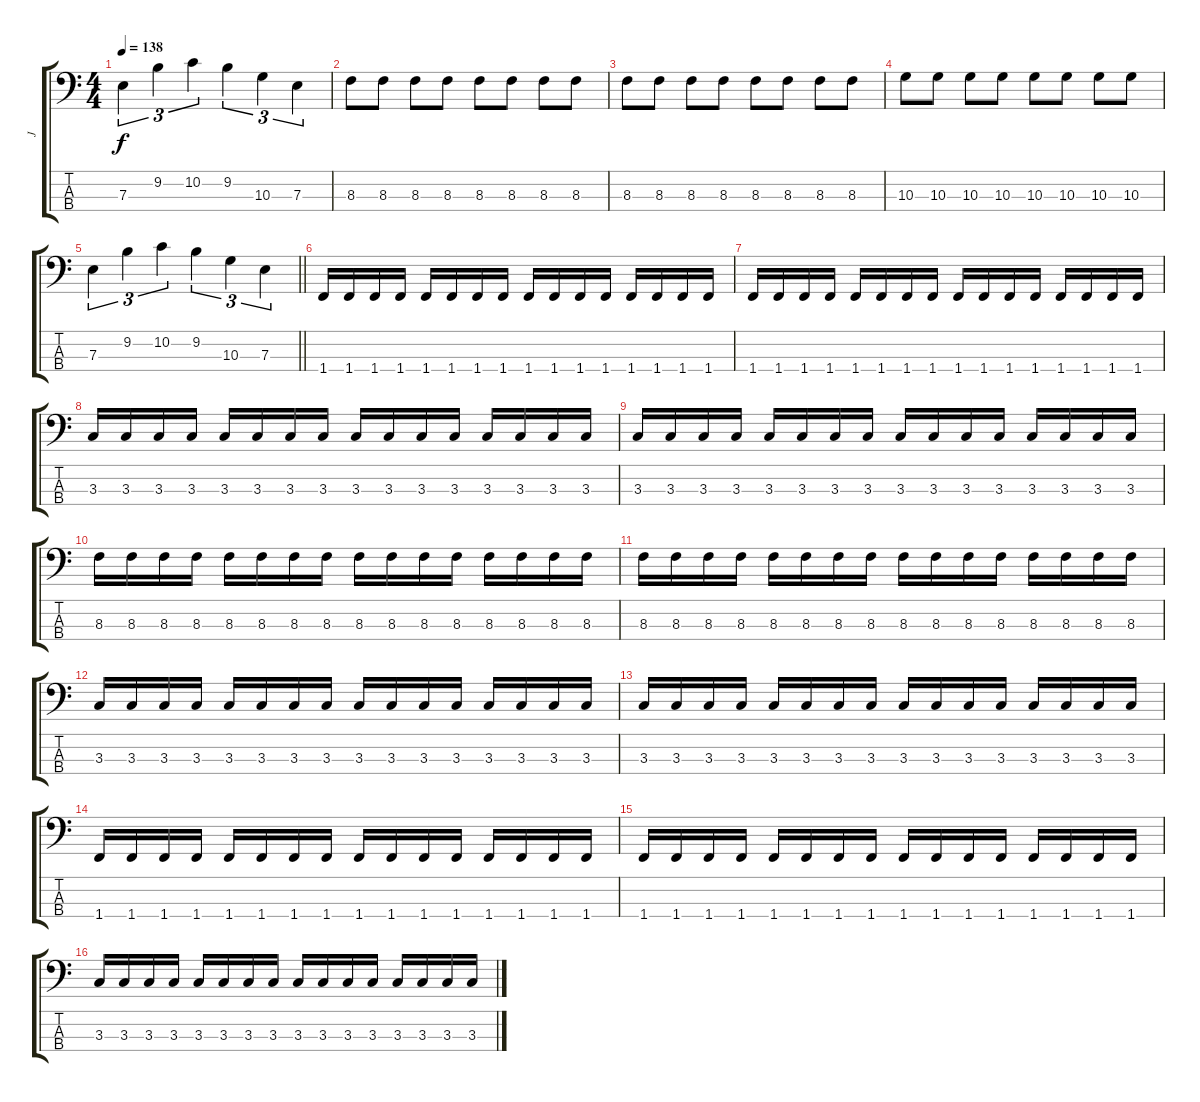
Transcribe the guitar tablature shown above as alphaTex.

\track ("     J" "     J") {instrument electricbasspick}
\staff {score tabs}
\tuning (G2 D2 A1 E1) {hide}
\ts (4 4)
\tempo 138
\clef f4
\ks c
7.3.4{tu (3 2) dy f} 9.2.4{tu (3 2)} 10.2.4{tu (3 2)} 9.2.4{tu (3 2)} 10.3.4{tu (3 2)} 7.3.4{tu (3 2)} |
8.3.8 8.3.8 8.3.8 8.3.8 8.3.8 8.3.8 8.3.8 8.3.8 |
8.3.8 8.3.8 8.3.8 8.3.8 8.3.8 8.3.8 8.3.8 8.3.8 |
10.3.8 10.3.8 10.3.8 10.3.8 10.3.8 10.3.8 10.3.8 10.3.8 |
\barLineRight lightlight
7.3.4{tu (3 2)} 9.2.4{tu (3 2)} 10.2.4{tu (3 2)} 9.2.4{tu (3 2)} 10.3.4{tu (3 2)} 7.3.4{tu (3 2)} |
1.4.16 1.4.16 1.4.16 1.4.16 1.4.16 1.4.16 1.4.16 1.4.16 1.4.16 1.4.16 1.4.16 1.4.16 1.4.16 1.4.16 1.4.16 1.4.16 |
1.4.16 1.4.16 1.4.16 1.4.16 1.4.16 1.4.16 1.4.16 1.4.16 1.4.16 1.4.16 1.4.16 1.4.16 1.4.16 1.4.16 1.4.16 1.4.16 |
3.3.16 3.3.16 3.3.16 3.3.16 3.3.16 3.3.16 3.3.16 3.3.16 3.3.16 3.3.16 3.3.16 3.3.16 3.3.16 3.3.16 3.3.16 3.3.16 |
3.3.16 3.3.16 3.3.16 3.3.16 3.3.16 3.3.16 3.3.16 3.3.16 3.3.16 3.3.16 3.3.16 3.3.16 3.3.16 3.3.16 3.3.16 3.3.16 |
8.3.16 8.3.16 8.3.16 8.3.16 8.3.16 8.3.16 8.3.16 8.3.16 8.3.16 8.3.16 8.3.16 8.3.16 8.3.16 8.3.16 8.3.16 8.3.16 |
8.3.16 8.3.16 8.3.16 8.3.16 8.3.16 8.3.16 8.3.16 8.3.16 8.3.16 8.3.16 8.3.16 8.3.16 8.3.16 8.3.16 8.3.16 8.3.16 |
3.3.16 3.3.16 3.3.16 3.3.16 3.3.16 3.3.16 3.3.16 3.3.16 3.3.16 3.3.16 3.3.16 3.3.16 3.3.16 3.3.16 3.3.16 3.3.16 |
3.3.16 3.3.16 3.3.16 3.3.16 3.3.16 3.3.16 3.3.16 3.3.16 3.3.16 3.3.16 3.3.16 3.3.16 3.3.16 3.3.16 3.3.16 3.3.16 |
1.4.16 1.4.16 1.4.16 1.4.16 1.4.16 1.4.16 1.4.16 1.4.16 1.4.16 1.4.16 1.4.16 1.4.16 1.4.16 1.4.16 1.4.16 1.4.16 |
1.4.16 1.4.16 1.4.16 1.4.16 1.4.16 1.4.16 1.4.16 1.4.16 1.4.16 1.4.16 1.4.16 1.4.16 1.4.16 1.4.16 1.4.16 1.4.16 |
3.3.16 3.3.16 3.3.16 3.3.16 3.3.16 3.3.16 3.3.16 3.3.16 3.3.16 3.3.16 3.3.16 3.3.16 3.3.16 3.3.16 3.3.16 3.3.16
